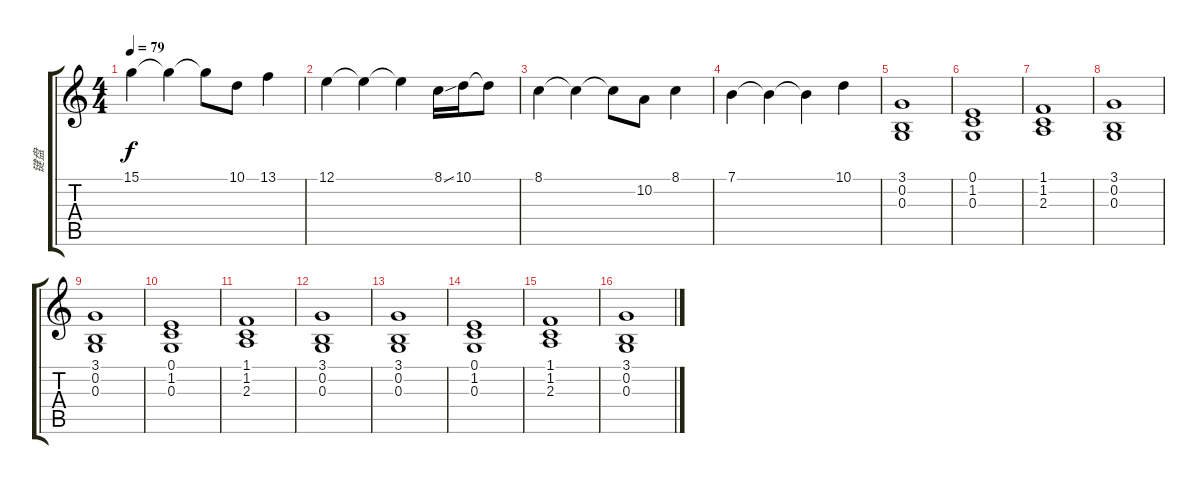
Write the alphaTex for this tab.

\track ("键盘" "键盘") {instrument stringensemble1}
\staff {score tabs}
\tuning (E4 B3 G3 D3 A2 E2) {hide}
\ts (4 4)
\tempo 79
\clef g2
\ks c
15.1.4{dy f} 15.1{t}.4 15.1{t}.8 10.1.8 13.1.4 |
12.1.4 12.1{t}.4 12.1{t}.4 8.1{ss}.16 10.1.16 10.1{t}.8 |
8.1.4 8.1{t}.4 8.1{t}.8 10.2.8 8.1.4 |
7.1.4 7.1{t}.4 7.1{t}.4 10.1.4 |
(3.1 0.2 0.3).1{volume 7} |
(0.1 1.2 0.3).1 |
(1.1 1.2 2.3).1 |
(3.1 0.2 0.3).1 |
(3.1 0.2 0.3).1 |
(0.1 1.2 0.3).1 |
(1.1 1.2 2.3).1 |
(3.1 0.2 0.3).1 |
(3.1 0.2 0.3).1 |
(0.1 1.2 0.3).1 |
(1.1 1.2 2.3).1 |
(3.1 0.2 0.3).1
